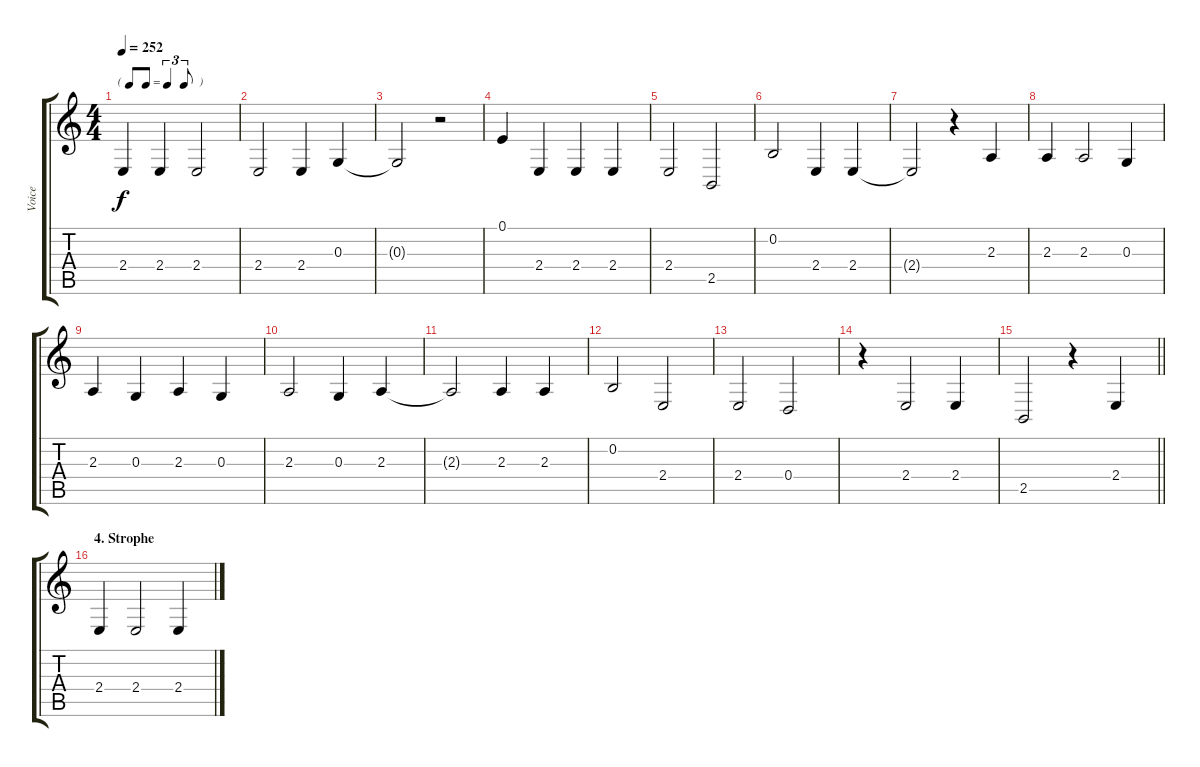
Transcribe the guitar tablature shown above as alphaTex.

\track ("Voice" "Voice") {mute instrument fiddle}
\staff {score tabs}
\tuning (E4 B3 G3 D3 A2 E2) {hide}
\ts (4 4)
\tf triplet8th
\tempo 252
\clef g2
\ks c
2.4{t}.4{dy f} 2.4.4 2.4.2 |
2.4.2 2.4.4 0.3.4 |
0.3{t}.2 r.2 |
0.1.4 2.4.4 2.4.4 2.4.4 |
2.4.2 2.5.2 |
0.2.2 2.4.4 2.4.4 |
2.4{t}.2 r.4 2.3.4 |
2.3.4 2.3.2 0.3.4 |
2.3.4 0.3.4 2.3.4 0.3.4 |
2.3.2 0.3.4 2.3.4 |
2.3{t}.2 2.3.4 2.3.4 |
0.2.2 2.4.2 |
2.4.2 0.4.2 |
r.4 2.4.2 2.4.4 |
\barLineRight lightlight
2.5.2 r.4 2.4.4 |
\section ("" "4. Strophe")
2.4.4 2.4.2 2.4.4
